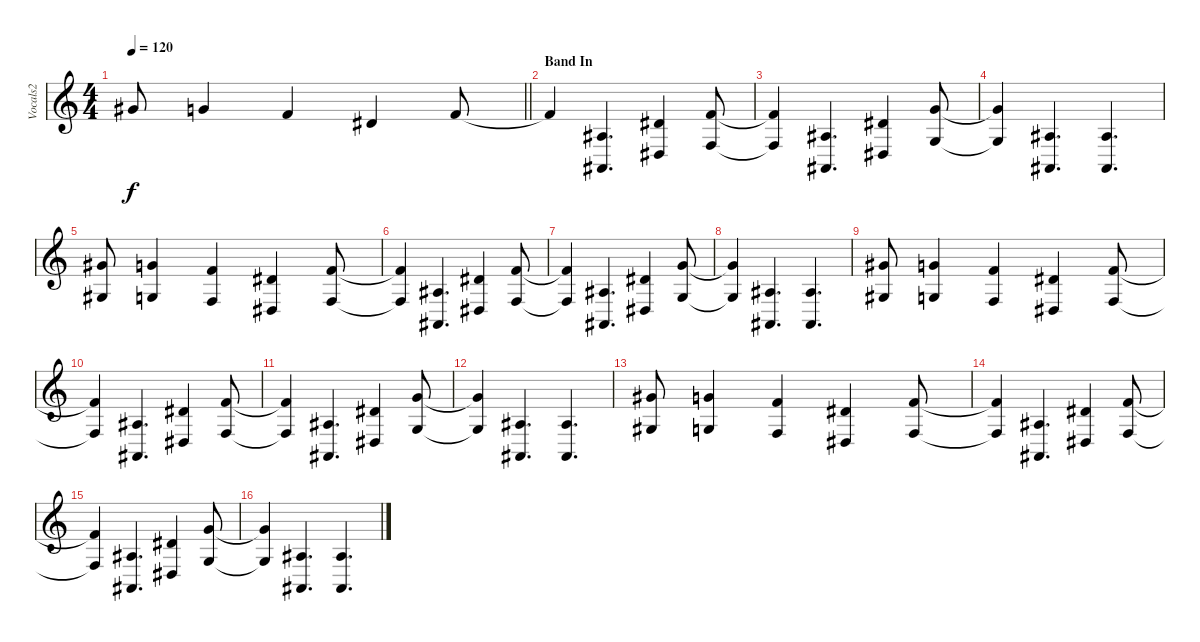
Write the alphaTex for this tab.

\track ("Vocals2" "Vocals2") {instrument stringensemble2}
\staff {score}
\tuning (E4 C4 G3 C3 G2 C2) {hide}
\ts (4 4)
\tempo 120
\clef g2
\barLineRight lightlight
\ks c
8.2.8{dy f} 7.2.4 5.2.4 3.2.4 5.2.8 |
\section ("" "Band In")
5.2{t}.4 (3.3 3.5).4{d} (3.2 3.4).4 (5.2 5.4).8 |
(5.2{t} 5.4{t}).4 (3.3 3.5).4{d} (3.2 3.4).4 (7.2 7.4).8 |
(7.2{t} 7.4{t}).4 (3.3 3.5).4{d} (3.3 3.5).4{d} |
(8.2 8.4).8 (7.2 7.4).4 (5.2 5.4).4 (3.2 3.4).4 (5.2 5.4).8 |
(5.2{t} 5.4{t}).4 (3.3 3.5).4{d} (3.2 3.4).4 (5.2 5.4).8 |
(5.2{t} 5.4{t}).4 (3.3 3.5).4{d} (3.2 3.4).4 (7.2 7.4).8 |
(7.2{t} 7.4{t}).4 (3.3 3.5).4{d} (3.3 3.5).4{d} |
(8.2 8.4).8 (7.2 7.4).4 (5.2 5.4).4 (3.2 3.4).4 (5.2 5.4).8 |
(5.2{t} 5.4{t}).4 (3.3 3.5).4{d} (3.2 3.4).4 (5.2 5.4).8 |
(5.2{t} 5.4{t}).4 (3.3 3.5).4{d} (3.2 3.4).4 (7.2 7.4).8 |
(7.2{t} 7.4{t}).4 (3.3 3.5).4{d} (3.3 3.5).4{d} |
(8.2 8.4).8 (7.2 7.4).4 (5.2 5.4).4 (3.2 3.4).4 (5.2 5.4).8 |
(5.2{t} 5.4{t}).4 (3.3 3.5).4{d} (3.2 3.4).4 (5.2 5.4).8 |
(5.2{t} 5.4{t}).4 (3.3 3.5).4{d} (3.2 3.4).4 (7.2 7.4).8 |
(7.2{t} 7.4{t}).4 (3.3 3.5).4{d} (3.3 3.5).4{d}
